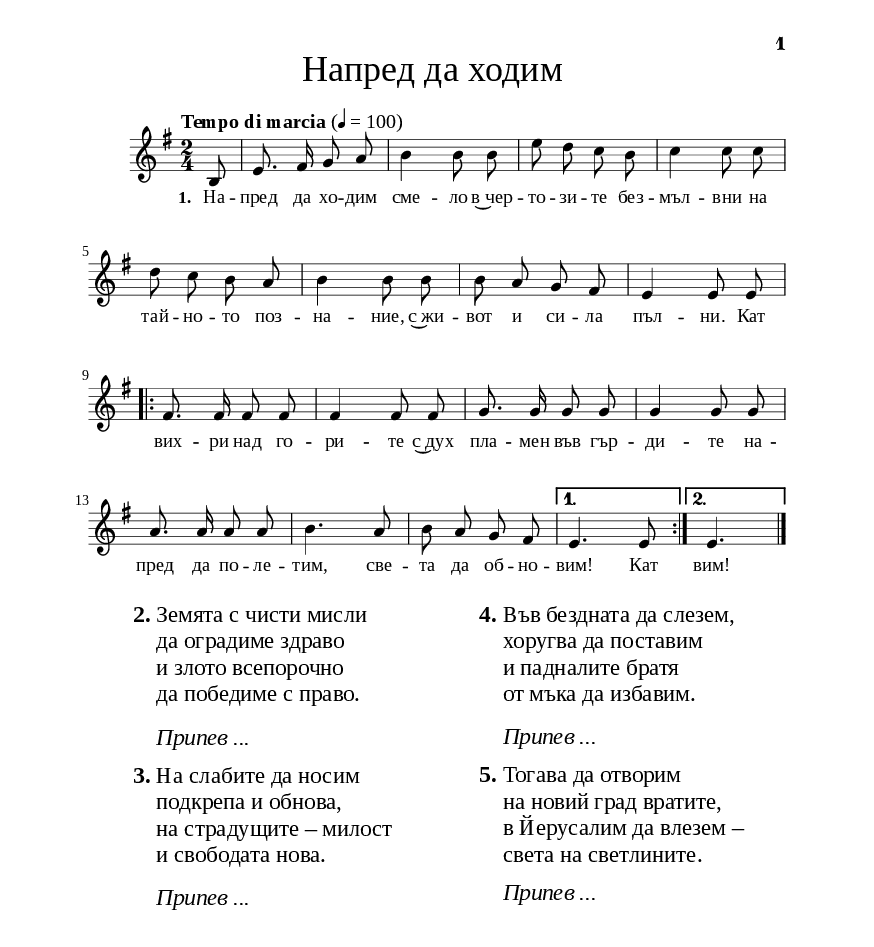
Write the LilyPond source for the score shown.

\version "2.24.4"

% include paper part and global functions
\include "include/globals.ily"

\bookpart {
  \label #'ref036
  \tocItem \markup "Напред да ходим"
  \include "include/bookpart-paper.ily"
  \score {
    \include "include/score-layout.ily"

    \new Voice \absolute {
      \clef treble
      \key e \minor
      \time 2/4
      \tempoFunc "Tempo di marcia" 4 "100"
      \autoBeamOff
      \partial 8


      b8 | e'8. fis'16 g'8 a' | b'4 b'8 b' | e''8 d'' c'' b' | c''4 c''8 c'' \break |
      d''8 c'' b' a' | b'4 b'8 b' | b'8 a' g' fis' | e'4 e'8 e' \break |
      \repeat volta 2 {
        fis'8. fis'16 fis'8 fis' |
        fis'4 fis'8 fis' |
        g'8. g'16 g'8 g' |
        g'4 g'8 g' | \break

        a'8.  a'16 a'8 a' |
        b'4. a'8 |
        b'8 a' g'  fis'8 |
      } \alternative {
        {  e'4. e'8 |}
        {e'4. \bar "|." \break }
      }
    }

    \addlyrics {
      \set stanza = "1. "  На -- пред
      да хо -- дим сме -- ло в~чер -- то -- зи -- те
      без -- мъл -- вни на тай -- но -- то поз -- на --
      ние, с~жи -- вот и си -- ла пъл -- ни. Кат вих
      -- ри над го -- ри -- те с~дух пла -- мен във
      гър -- ди -- те на -- пред да по -- ле -- тим,
      све -- та да об -- но -- вим! Кат вим!}

      \header {
        title = \titleFunc #'ref_desc_15 "Напред да ходим " "Napred da hodim"
      }

      \midi{}

    } % score

    \markup \abs-fontsize #11 \override #`(baseline-skip . ,bgCoupletBaselineSkip) {
      \fill-line {
        \hspace #0.1
        \column {
          \line {
            \bold "2."
            \column {
              "Земята с чисти мисли"
              "да оградиме здраво"
              "и злото всепорочно"
              "да победиме с право."
            }
          }

          \vspace #1
          \line {
            \bold " "
            \column {
              \italic "  Припев ..."
            }
          }
          \vspace #0.5
          \line {
            \bold "3."
            \column {
              "На слабите да носим"
              "подкрепа и обнова,"
              "на страдущите – милост"
              "и свободата нова."
            }
          }
          \vspace #1
          \line {
            \bold " "
            \column {
              \italic "  Припев ..."
            }
          }
        }
        \hspace #0.1
        % adds horizontal spacing between columns
        \column {
          \line {
            \bold "4."
            \column {
              "Във бездната да слезем,"
              "хоругва да поставим"
              "и падналите братя"
              "от мъка да избавим."
            }
          }
          \vspace #1
          \line {
            \bold " "
            \column {
              \italic "  Припев ..."
            }
          }
          % adds vertical spacing between verses
          \vspace #0.5
          \line {
            \bold "5."
            \column {
              "Тогава да отворим"
              "на новий град вратите,"
              "в Йерусалим да влезем –"
              "света на светлините."
            }
          }
          \vspace #1
          \line {
            \bold " "
            \column {
              \italic "  Припев ..."
            }
          }
        }\hspace #0.1
      }
    }
  } % bookpart
